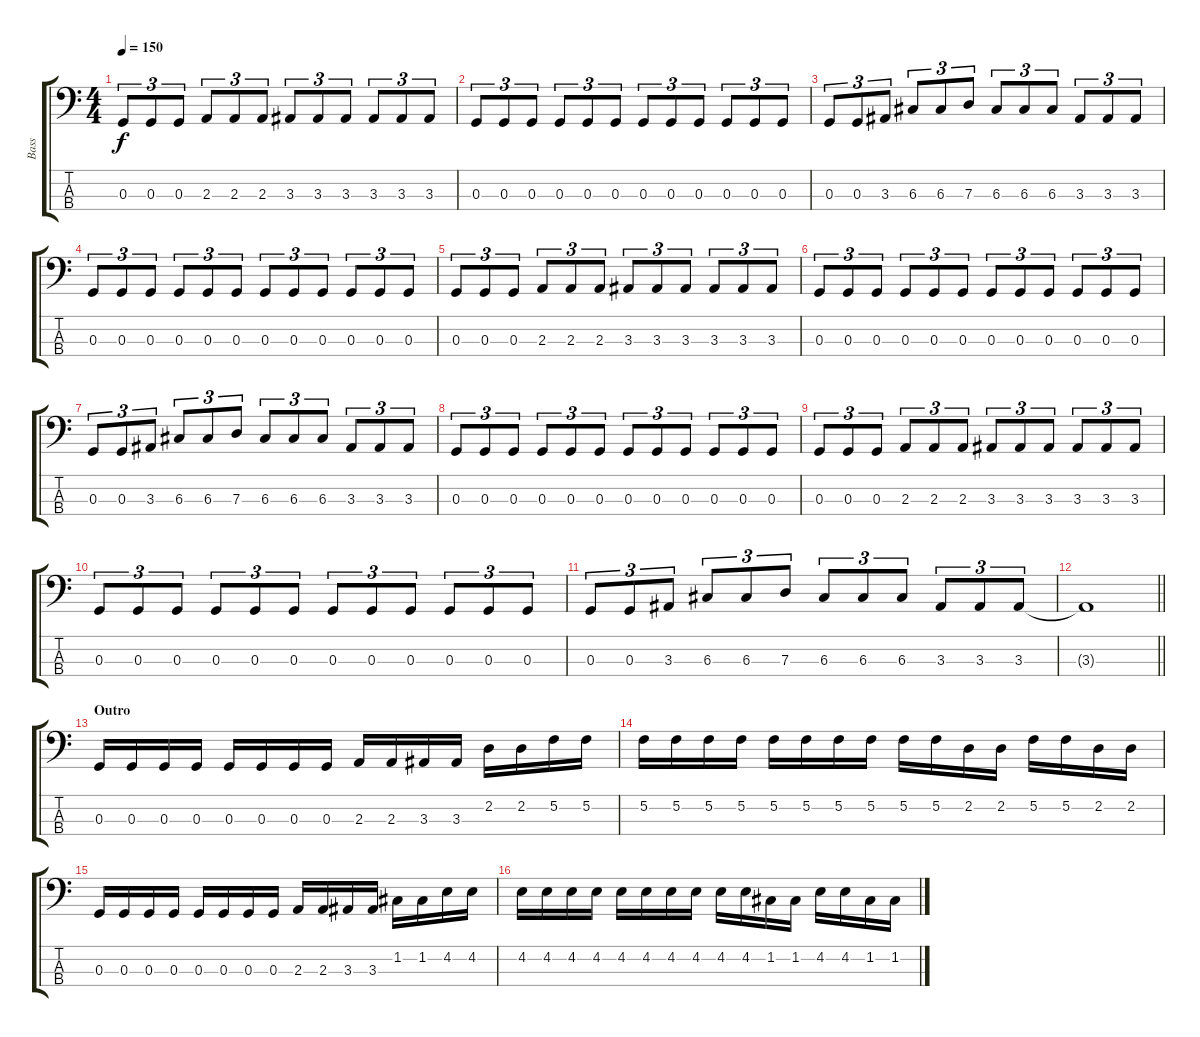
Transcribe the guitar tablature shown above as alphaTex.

\track ("Bass" "Bass") {instrument electricbassfinger}
\staff {score tabs}
\tuning (F2 C2 G1 D1) {hide}
\ts (4 4)
\tempo 150
\clef f4
\ks c
0.3.8{tu (3 2) dy f} 0.3.8{tu (3 2)} 0.3.8{tu (3 2)} 2.3.8{tu (3 2)} 2.3.8{tu (3 2)} 2.3.8{tu (3 2)} 3.3.8{tu (3 2)} 3.3.8{tu (3 2)} 3.3.8{tu (3 2)} 3.3.8{tu (3 2)} 3.3.8{tu (3 2)} 3.3.8{tu (3 2)} |
0.3.8{tu (3 2)} 0.3.8{tu (3 2)} 0.3.8{tu (3 2)} 0.3.8{tu (3 2)} 0.3.8{tu (3 2)} 0.3.8{tu (3 2)} 0.3.8{tu (3 2)} 0.3.8{tu (3 2)} 0.3.8{tu (3 2)} 0.3.8{tu (3 2)} 0.3.8{tu (3 2)} 0.3.8{tu (3 2)} |
0.3.8{tu (3 2)} 0.3.8{tu (3 2)} 3.3.8{tu (3 2)} 6.3.8{tu (3 2)} 6.3.8{tu (3 2)} 7.3.8{tu (3 2)} 6.3.8{tu (3 2)} 6.3.8{tu (3 2)} 6.3.8{tu (3 2)} 3.3.8{tu (3 2)} 3.3.8{tu (3 2)} 3.3.8{tu (3 2)} |
0.3.8{tu (3 2)} 0.3.8{tu (3 2)} 0.3.8{tu (3 2)} 0.3.8{tu (3 2)} 0.3.8{tu (3 2)} 0.3.8{tu (3 2)} 0.3.8{tu (3 2)} 0.3.8{tu (3 2)} 0.3.8{tu (3 2)} 0.3.8{tu (3 2)} 0.3.8{tu (3 2)} 0.3.8{tu (3 2)} |
0.3.8{tu (3 2)} 0.3.8{tu (3 2)} 0.3.8{tu (3 2)} 2.3.8{tu (3 2)} 2.3.8{tu (3 2)} 2.3.8{tu (3 2)} 3.3.8{tu (3 2)} 3.3.8{tu (3 2)} 3.3.8{tu (3 2)} 3.3.8{tu (3 2)} 3.3.8{tu (3 2)} 3.3.8{tu (3 2)} |
0.3.8{tu (3 2)} 0.3.8{tu (3 2)} 0.3.8{tu (3 2)} 0.3.8{tu (3 2)} 0.3.8{tu (3 2)} 0.3.8{tu (3 2)} 0.3.8{tu (3 2)} 0.3.8{tu (3 2)} 0.3.8{tu (3 2)} 0.3.8{tu (3 2)} 0.3.8{tu (3 2)} 0.3.8{tu (3 2)} |
0.3.8{tu (3 2)} 0.3.8{tu (3 2)} 3.3.8{tu (3 2)} 6.3.8{tu (3 2)} 6.3.8{tu (3 2)} 7.3.8{tu (3 2)} 6.3.8{tu (3 2)} 6.3.8{tu (3 2)} 6.3.8{tu (3 2)} 3.3.8{tu (3 2)} 3.3.8{tu (3 2)} 3.3.8{tu (3 2)} |
0.3.8{tu (3 2)} 0.3.8{tu (3 2)} 0.3.8{tu (3 2)} 0.3.8{tu (3 2)} 0.3.8{tu (3 2)} 0.3.8{tu (3 2)} 0.3.8{tu (3 2)} 0.3.8{tu (3 2)} 0.3.8{tu (3 2)} 0.3.8{tu (3 2)} 0.3.8{tu (3 2)} 0.3.8{tu (3 2)} |
0.3.8{tu (3 2)} 0.3.8{tu (3 2)} 0.3.8{tu (3 2)} 2.3.8{tu (3 2)} 2.3.8{tu (3 2)} 2.3.8{tu (3 2)} 3.3.8{tu (3 2)} 3.3.8{tu (3 2)} 3.3.8{tu (3 2)} 3.3.8{tu (3 2)} 3.3.8{tu (3 2)} 3.3.8{tu (3 2)} |
0.3.8{tu (3 2)} 0.3.8{tu (3 2)} 0.3.8{tu (3 2)} 0.3.8{tu (3 2)} 0.3.8{tu (3 2)} 0.3.8{tu (3 2)} 0.3.8{tu (3 2)} 0.3.8{tu (3 2)} 0.3.8{tu (3 2)} 0.3.8{tu (3 2)} 0.3.8{tu (3 2)} 0.3.8{tu (3 2)} |
0.3.8{tu (3 2)} 0.3.8{tu (3 2)} 3.3.8{tu (3 2)} 6.3.8{tu (3 2)} 6.3.8{tu (3 2)} 7.3.8{tu (3 2)} 6.3.8{tu (3 2)} 6.3.8{tu (3 2)} 6.3.8{tu (3 2)} 3.3.8{tu (3 2)} 3.3.8{tu (3 2)} 3.3.8{tu (3 2)} |
\barLineRight lightlight
3.3{t}.1 |
\section ("" "Outro")
0.3.16 0.3.16 0.3.16 0.3.16 0.3.16 0.3.16 0.3.16 0.3.16 2.3.16 2.3.16 3.3.16 3.3.16 2.2.16 2.2.16 5.2.16 5.2.16 |
5.2.16 5.2.16 5.2.16 5.2.16 5.2.16 5.2.16 5.2.16 5.2.16 5.2.16 5.2.16 2.2.16 2.2.16 5.2.16 5.2.16 2.2.16 2.2.16 |
0.3.16 0.3.16 0.3.16 0.3.16 0.3.16 0.3.16 0.3.16 0.3.16 2.3.16 2.3.16 3.3.16 3.3.16 1.2.16 1.2.16 4.2.16 4.2.16 |
4.2.16 4.2.16 4.2.16 4.2.16 4.2.16 4.2.16 4.2.16 4.2.16 4.2.16 4.2.16 1.2.16 1.2.16 4.2.16 4.2.16 1.2.16 1.2.16
